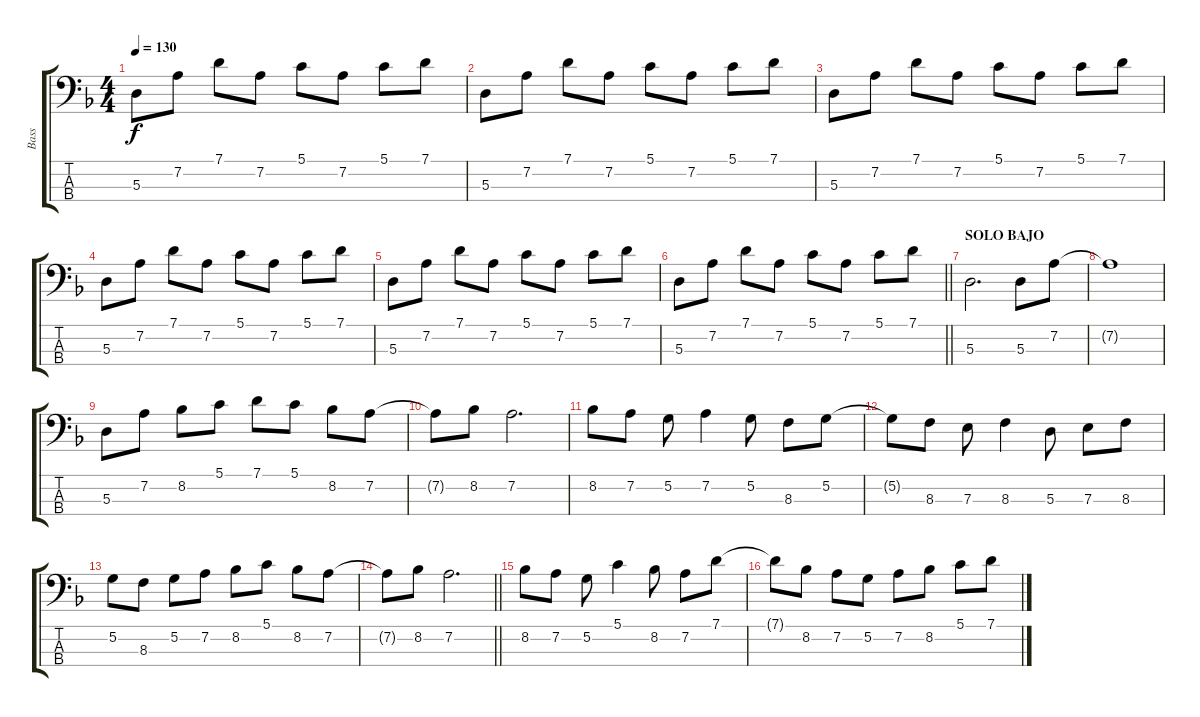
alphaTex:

\track ("Bass" "Bass") {instrument electricbassfinger}
\staff {score tabs}
\tuning (G2 D2 A1 E1) {hide}
\ts (4 4)
\tempo 130
\clef f4
\ks dminor
5.3.8{dy f} 7.2.8 7.1.8 7.2.8 5.1.8 7.2.8 5.1.8 7.1.8 |
5.3.8 7.2.8 7.1.8 7.2.8 5.1.8 7.2.8 5.1.8 7.1.8 |
5.3.8 7.2.8 7.1.8 7.2.8 5.1.8 7.2.8 5.1.8 7.1.8 |
5.3.8 7.2.8 7.1.8 7.2.8 5.1.8 7.2.8 5.1.8 7.1.8 |
5.3.8 7.2.8 7.1.8 7.2.8 5.1.8 7.2.8 5.1.8 7.1.8 |
\barLineRight lightlight
5.3.8 7.2.8 7.1.8 7.2.8 5.1.8 7.2.8 5.1.8 7.1.8 |
\section ("" "SOLO BAJO")
5.3.2{d} 5.3.8 7.2.8 |
7.2{t}.1 |
5.3.8 7.2.8 8.2.8 5.1.8 7.1.8 5.1.8 8.2.8 7.2.8 |
7.2{t}.8 8.2.8 7.2.2{d} |
8.2.8 7.2.8 5.2.8 7.2.4 5.2.8 8.3.8 5.2.8 |
5.2{t}.8 8.3.8 7.3.8 8.3.4 5.3.8 7.3.8 8.3.8 |
5.2.8 8.3.8 5.2.8 7.2.8 8.2.8 5.1.8 8.2.8 7.2.8 |
\barLineRight lightlight
7.2{t}.8 8.2.8 7.2.2{d} |
8.2.8 7.2.8 5.2.8 5.1.4 8.2.8 7.2.8 7.1.8 |
7.1{t}.8 8.2.8 7.2.8 5.2.8 7.2.8 8.2.8 5.1.8 7.1.8
